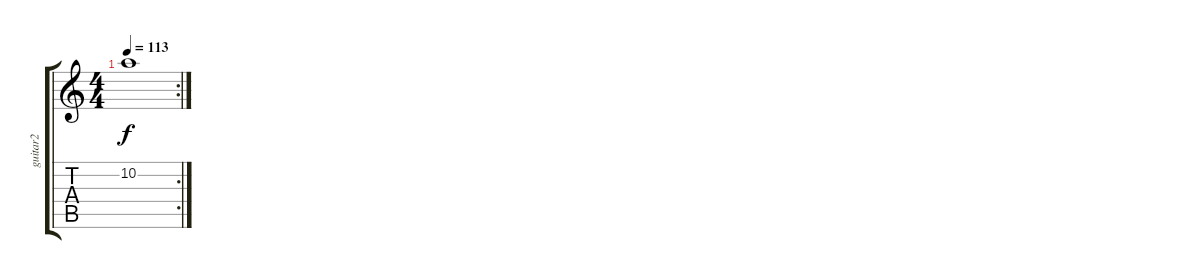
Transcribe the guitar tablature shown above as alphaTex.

\track ("guitar2" "guitar2") {instrument electricguitarjazz}
\staff {score tabs}
\tuning (E4 B3 G3 D3 A2 E2) {hide}
\rc 2
\ts (4 4)
\tempo 113
\clef g2
\ks c
10.2{t}.1{dy f}
